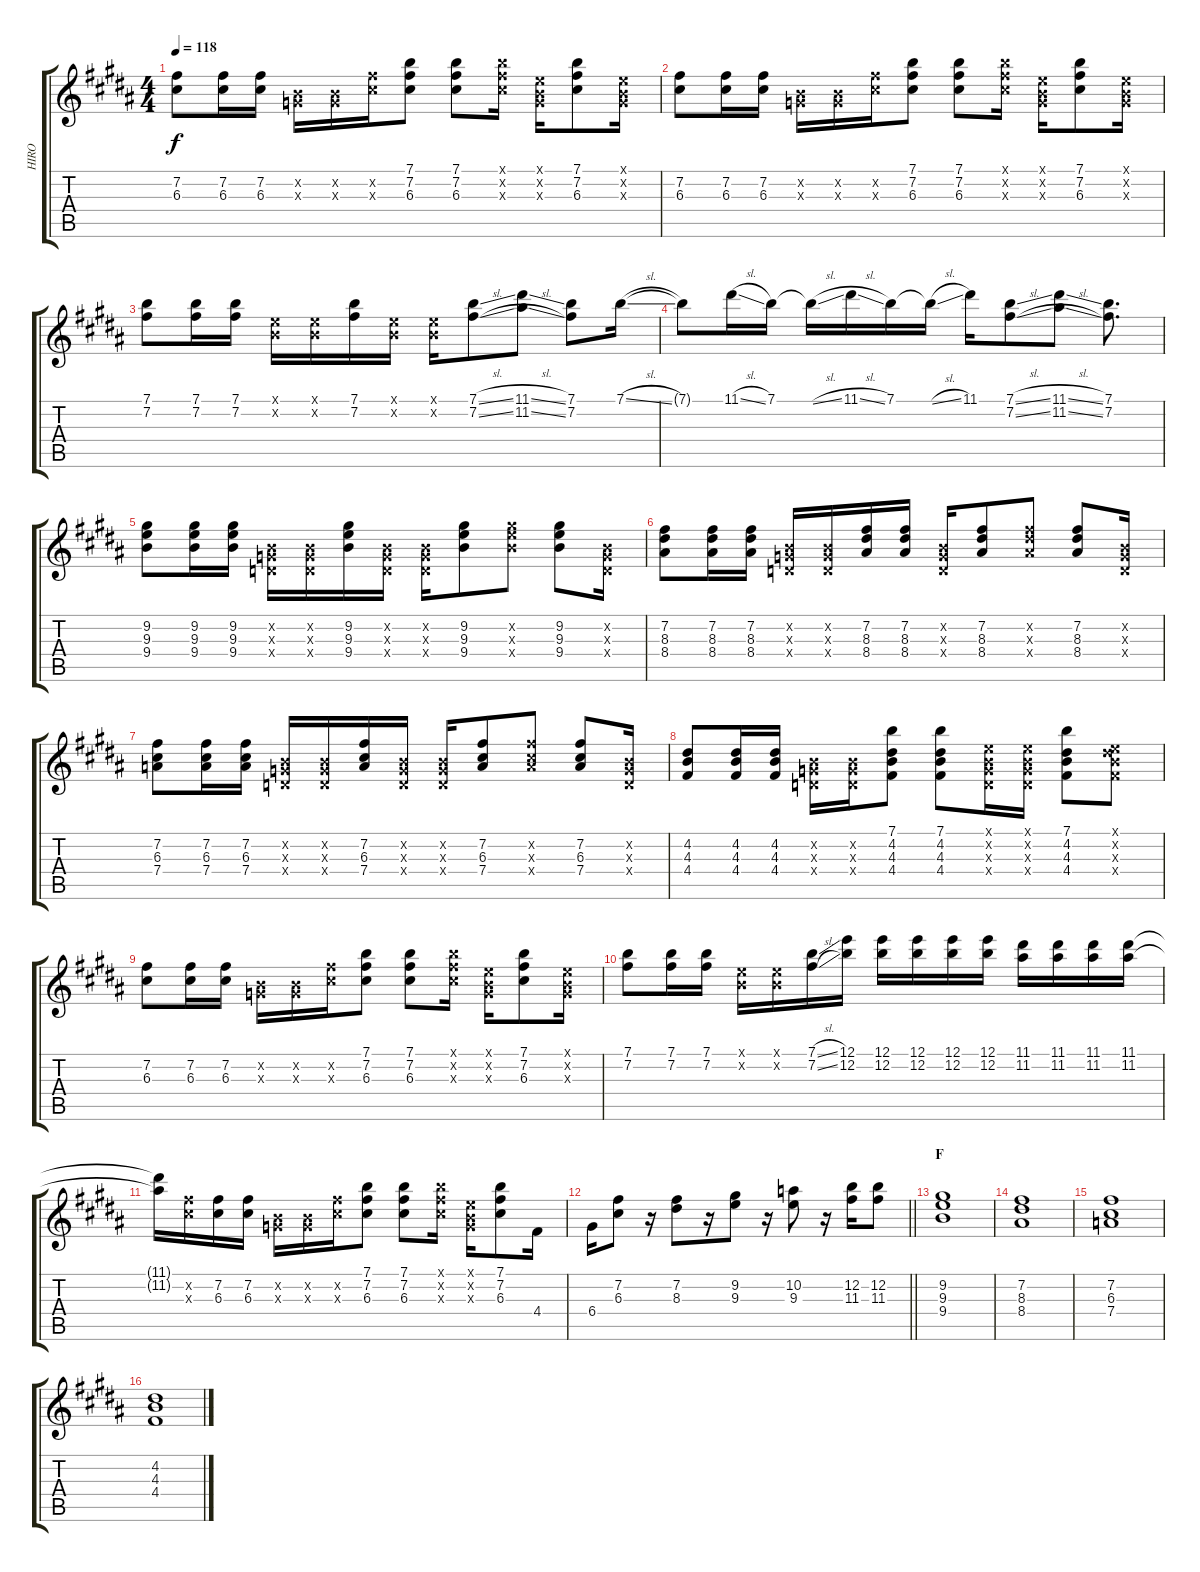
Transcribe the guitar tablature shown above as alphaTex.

\track ("HIRO" "HIRO") {instrument overdrivenguitar}
\staff {score tabs}
\tuning (E4 B3 G3 D3 A2 E2) {hide}
\ts (4 4)
\tempo 118
\clef g2
\ks b
(7.2 6.3).8{dy f} (7.2 6.3).16 (7.2 6.3).16 (0.2{x} 0.3{x}).16 (0.2{x} 0.3{x}).16 (7.2{x} 6.3{x}).16 (7.1 7.2 6.3).8 (7.1 7.2 6.3).8 (7.1{x} 7.2{x} 6.3{x}).16 (0.1{x} 0.2{x} 0.3{x}).16 (7.1 7.2 6.3).8 (0.1{x} 0.2{x} 0.3{x}).16 |
(7.2 6.3).8 (7.2 6.3).16 (7.2 6.3).16 (0.2{x} 0.3{x}).16 (0.2{x} 0.3{x}).16 (7.2{x} 6.3{x}).16 (7.1 7.2 6.3).8 (7.1 7.2 6.3).8 (7.1{x} 7.2{x} 6.3{x}).16 (0.1{x} 0.2{x} 0.3{x}).16 (7.1 7.2 6.3).8 (0.1{x} 0.2{x} 0.3{x}).16 |
(7.1 7.2).8 (7.1 7.2).16 (7.1 7.2).16 (0.1{x} 0.2{x}).16 (0.1{x} 0.2{x}).16 (7.1 7.2).16 (0.1{x} 0.2{x}).16 (0.1{x} 0.2{x}).16 (7.1{sl} 7.2{sl}).8 (11.1{sl} 11.2{sl}).8 (7.1 7.2).8 7.1{sl}.16 |
7.1{t}.8 11.1{sl}.16 7.1.16 7.1{sl t}.16 11.1{sl}.16 7.1.16 7.1{sl t}.16 11.1.16 (7.1{sl} 7.2{sl}).8 (11.1{sl} 11.2{sl}).8 (7.1 7.2).8{d} |
(9.2 9.3 9.4).8 (9.2 9.3 9.4).16 (9.2 9.3 9.4).16 (0.2{x} 0.3{x} 0.4{x}).16 (0.2{x} 0.3{x} 0.4{x}).16 (9.2 9.3 9.4).16 (0.2{x} 0.3{x} 0.4{x}).16 (0.2{x} 0.3{x} 0.4{x}).16 (9.2 9.3 9.4).8 (9.2{x} 9.3{x} 9.4{x}).8 (9.2 9.3 9.4).8 (0.2{x} 0.3{x} 0.4{x}).16 |
(7.2 8.3 8.4).8 (7.2 8.3 8.4).16 (7.2 8.3 8.4).16 (0.2{x} 0.3{x} 0.4{x}).16 (0.2{x} 0.3{x} 0.4{x}).16 (7.2 8.3 8.4).16 (7.2 8.3 8.4).16 (0.2{x} 0.3{x} 0.4{x}).16 (7.2 8.3 8.4).8 (7.2{x} 8.3{x} 8.4{x}).8 (7.2 8.3 8.4).8 (0.2{x} 0.3{x} 0.4{x}).16 |
(7.2 6.3 7.4).8 (7.2 6.3 7.4).16 (7.2 6.3 7.4).16 (0.2{x} 0.3{x} 0.4{x}).16 (0.2{x} 0.3{x} 0.4{x}).16 (7.2 6.3 7.4).16 (0.2{x} 0.3{x} 0.4{x}).16 (0.2{x} 0.3{x} 0.4{x}).16 (7.2 6.3 7.4).8 (7.2{x} 6.3{x} 7.4{x}).8 (7.2 6.3 7.4).8 (0.2{x} 0.3{x} 0.4{x}).16 |
(4.2 4.3 4.4).8 (4.2 4.3 4.4).16 (4.2 4.3 4.4).16 (0.2{x} 0.3{x} 0.4{x}).16 (0.2{x} 0.3{x} 0.4{x}).16 (7.1 4.2 4.3 4.4).8 (7.1 4.2 4.3 4.4).8 (0.1{x} 0.2{x} 0.3{x} 0.4{x}).16 (0.1{x} 0.2{x} 0.3{x} 0.4{x}).16 (7.1 4.2 4.3 4.4).8 (0.1{x} 4.2{x} 4.3{x} 4.4{x}).8 |
(7.2 6.3).8 (7.2 6.3).16 (7.2 6.3).16 (0.2{x} 0.3{x}).16 (0.2{x} 0.3{x}).16 (7.2{x} 6.3{x}).16 (7.1 7.2 6.3).8 (7.1 7.2 6.3).8 (7.1{x} 7.2{x} 6.3{x}).16 (0.1{x} 0.2{x} 0.3{x}).16 (7.1 7.2 6.3).8 (0.1{x} 0.2{x} 0.3{x}).16 |
(7.1 7.2).8 (7.1 7.2).16 (7.1 7.2).16 (0.1{x} 0.2{x}).16 (0.1{x} 0.2{x}).16 (7.1{sl} 7.2{sl}).16 (12.1 12.2).16 (12.1 12.2).16 (12.1 12.2).16 (12.1 12.2).16 (12.1 12.2).16 (11.1 11.2).16 (11.1 11.2).16 (11.1 11.2).16 (11.1 11.2).16 |
(11.1{t} 11.2{t}).16 (7.2{x} 6.3{x}).16 (7.2 6.3).16 (7.2 6.3).16 (0.2{x} 0.3{x}).16 (0.2{x} 0.3{x}).16 (7.2{x} 6.3{x}).16 (7.1 7.2 6.3).8 (7.1 7.2 6.3).8 (7.1{x} 7.2{x} 6.3{x}).16 (0.1{x} 0.2{x} 0.3{x}).16 (7.1 7.2 6.3).8 4.4.16 |
\barLineRight lightlight
6.4.16 (7.2 6.3).8 r.16 (7.2 8.3).8 r.16 (9.2 9.3).8 r.16 (10.2 9.3).8 r.16 (12.2 11.3).16 (12.2 11.3).8 |
\section ("" "F")
(9.2 9.3 9.4).1 |
(7.2 8.3 8.4).1 |
(7.2 6.3 7.4).1 |
(4.2 4.3 4.4).1
